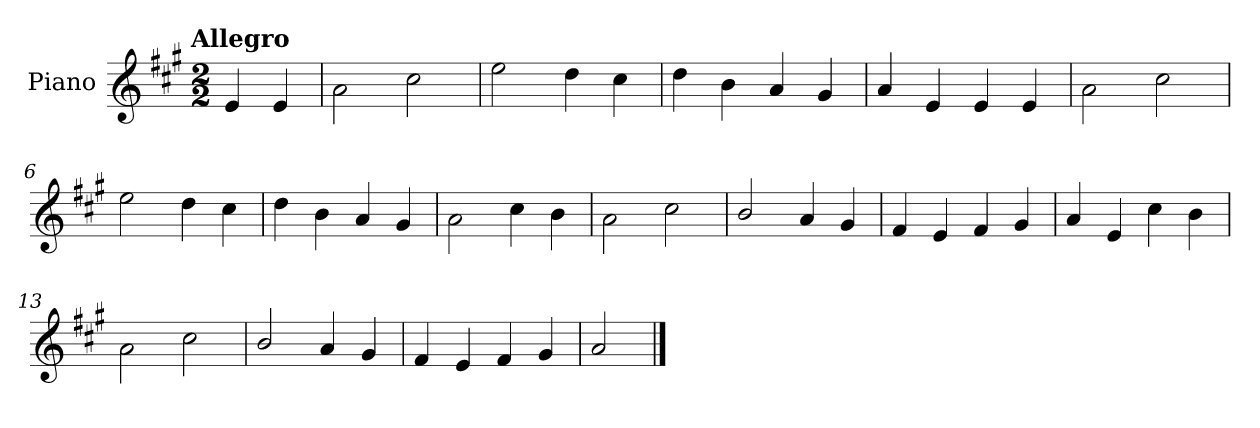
**kern
*part1
*staff1
*I"Piano
*I'Pno.
*clefG2
*k[f#c#g#]
!!LO:TX:omd:t=Allegro
*M2/2
*MM144
=
4e/
4e/
=1
2a\
2cc#\
=2
2ee\
4dd\
4cc#\
=3
4dd\
4b\
4a/
4g#/
=4
4a/
4e/
4e/
4e/
=5
2a\
2cc#\
=6
2ee\
4dd\
4cc#\
=7
4dd\
4b\
4a/
4g#/
!!LO:LB:g=z
=8
2a\
4cc#\
4b\
=9
2a\
2cc#\
=10
2b/
4a/
4g#/
=11
4f#/
4e/
4f#/
4g#/
=12
4a/
4e/
4cc#\
4b\
=13
2a\
2cc#\
=14
2b/
4a/
4g#/
=15
4f#/
4e/
4f#/
4g#/
=16
2a/
==
*-
